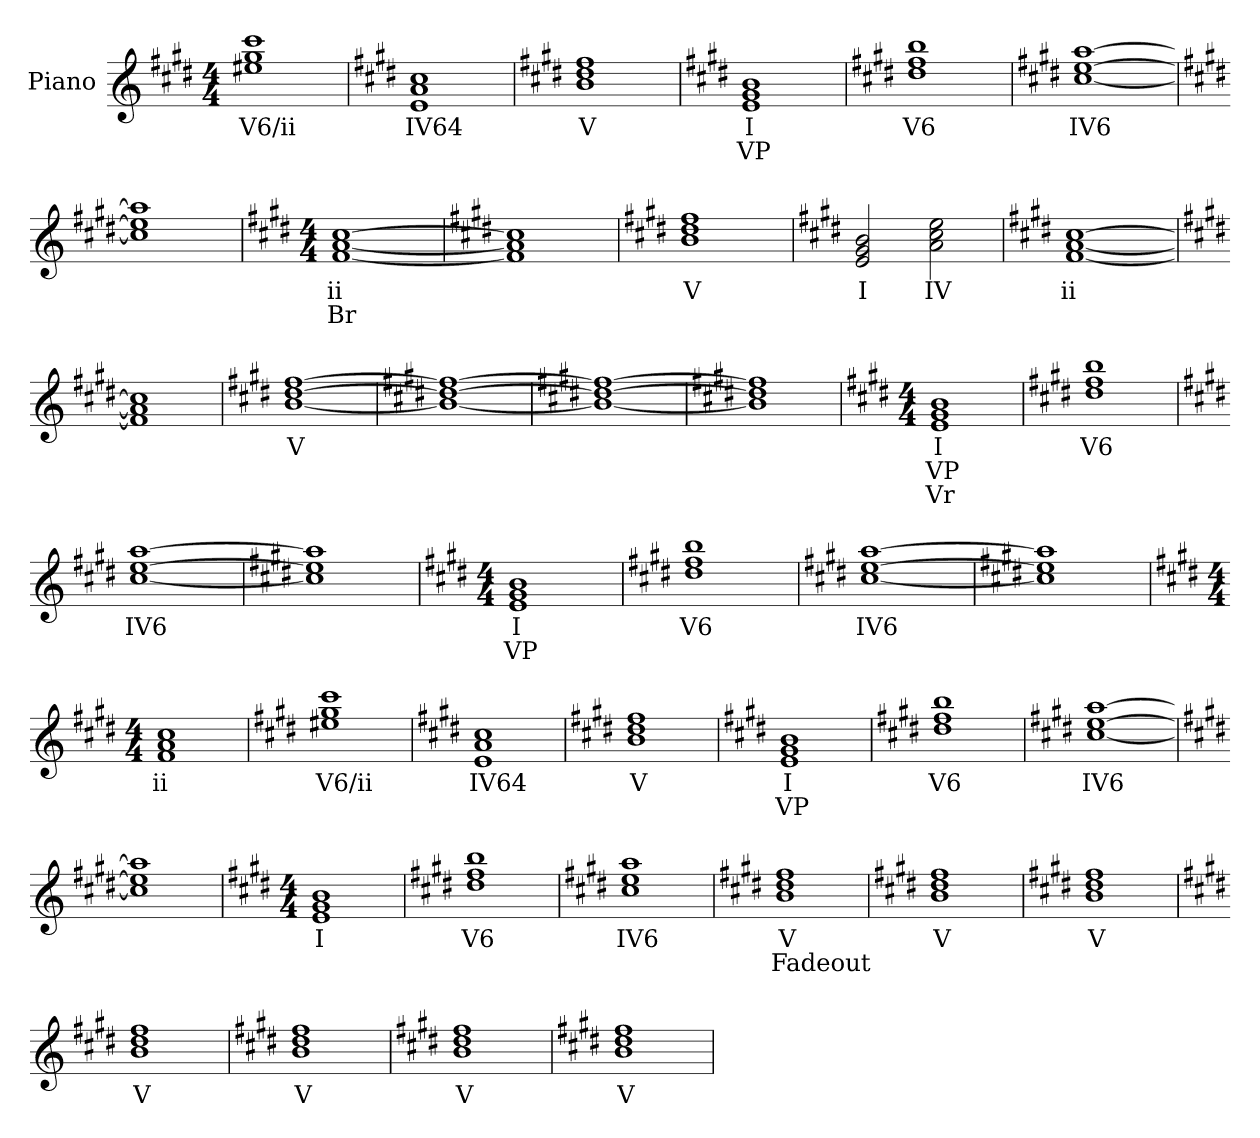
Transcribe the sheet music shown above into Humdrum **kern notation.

**kern	**text	**text	**text
*part1	*part1	*part1	*part1
*staff1	*staff1	*staff1	*staff1
*I"Piano	*	*	*
*I'Pno	*	*	*
*k[f#c#g#d#]	*	*	*
*E:	*	*	*
*M4/4	*	*	*
=	=	=	=
1ee#X 1gg# 1ccc#	V6/ii	.	.
=	=	=	=
*k[f#c#g#d#]	*	*	*
*E:	*	*	*
1e 1a 1cc#	IV64	.	.
=	=	=	=
*k[f#c#g#d#]	*	*	*
*E:	*	*	*
1b 1dd# 1ff#	V	.	.
=	=	=	=
*k[f#c#g#d#]	*	*	*
*E:	*	*	*
1e 1g# 1b	I	VP	.
=	=	=	=
*k[f#c#g#d#]	*	*	*
*E:	*	*	*
1dd# 1ff# 1bb	V6	.	.
=	=	=	=
*k[f#c#g#d#]	*	*	*
*E:	*	*	*
[1cc# [1ee [1aa	IV6	.	.
=	=	=	=
*k[f#c#g#d#]	*	*	*
*E:	*	*	*
1cc#] 1ee] 1aa]	.	.	.
=	=	=	=
*k[f#c#g#d#]	*	*	*
*E:	*	*	*
*M4/4	*	*	*
[1f# [1a [1cc#	ii	Br	.
=	=	=	=
*k[f#c#g#d#]	*	*	*
*E:	*	*	*
1f#] 1a] 1cc#]	.	.	.
=	=	=	=
*k[f#c#g#d#]	*	*	*
*E:	*	*	*
1b 1dd# 1ff#	V	.	.
=	=	=	=
*k[f#c#g#d#]	*	*	*
*E:	*	*	*
2e 2g# 2b	I	.	.
2a 2cc# 2ee	IV	.	.
=	=	=	=
*k[f#c#g#d#]	*	*	*
*E:	*	*	*
[1f# [1a [1cc#	ii	.	.
=	=	=	=
*k[f#c#g#d#]	*	*	*
*E:	*	*	*
1f#] 1a] 1cc#]	.	.	.
=	=	=	=
*k[f#c#g#d#]	*	*	*
*E:	*	*	*
[1b [1dd# [1ff#	V	.	.
=	=	=	=
*k[f#c#g#d#]	*	*	*
*E:	*	*	*
1b_ 1dd#_ 1ff#_	.	.	.
=	=	=	=
*k[f#c#g#d#]	*	*	*
*E:	*	*	*
1b_ 1dd#_ 1ff#_	.	.	.
=	=	=	=
*k[f#c#g#d#]	*	*	*
*E:	*	*	*
1b] 1dd#] 1ff#]	.	.	.
=	=	=	=
*k[f#c#g#d#]	*	*	*
*E:	*	*	*
*M4/4	*	*	*
1e 1g# 1b	I	VP	Vr
=	=	=	=
*k[f#c#g#d#]	*	*	*
*E:	*	*	*
1dd# 1ff# 1bb	V6	.	.
=	=	=	=
*k[f#c#g#d#]	*	*	*
*E:	*	*	*
[1cc# [1ee [1aa	IV6	.	.
=	=	=	=
*k[f#c#g#d#]	*	*	*
*E:	*	*	*
1cc#] 1ee] 1aa]	.	.	.
=	=	=	=
*k[f#c#g#d#]	*	*	*
*E:	*	*	*
*M4/4	*	*	*
1e 1g# 1b	I	VP	.
=	=	=	=
*k[f#c#g#d#]	*	*	*
*E:	*	*	*
1dd# 1ff# 1bb	V6	.	.
=	=	=	=
*k[f#c#g#d#]	*	*	*
*E:	*	*	*
[1cc# [1ee [1aa	IV6	.	.
=	=	=	=
*k[f#c#g#d#]	*	*	*
*E:	*	*	*
1cc#] 1ee] 1aa]	.	.	.
=	=	=	=
*k[f#c#g#d#]	*	*	*
*E:	*	*	*
*M4/4	*	*	*
1f# 1a 1cc#	ii	.	.
=	=	=	=
*k[f#c#g#d#]	*	*	*
*E:	*	*	*
1ee#X 1gg# 1ccc#	V6/ii	.	.
=	=	=	=
*k[f#c#g#d#]	*	*	*
*E:	*	*	*
1e 1a 1cc#	IV64	.	.
=	=	=	=
*k[f#c#g#d#]	*	*	*
*E:	*	*	*
1b 1dd# 1ff#	V	.	.
=	=	=	=
*k[f#c#g#d#]	*	*	*
*E:	*	*	*
1e 1g# 1b	I	VP	.
=	=	=	=
*k[f#c#g#d#]	*	*	*
*E:	*	*	*
1dd# 1ff# 1bb	V6	.	.
=	=	=	=
*k[f#c#g#d#]	*	*	*
*E:	*	*	*
[1cc# [1ee [1aa	IV6	.	.
=	=	=	=
*k[f#c#g#d#]	*	*	*
*E:	*	*	*
1cc#] 1ee] 1aa]	.	.	.
=	=	=	=
*k[f#c#g#d#]	*	*	*
*E:	*	*	*
*M4/4	*	*	*
1e 1g# 1b	I	.	.
=	=	=	=
*k[f#c#g#d#]	*	*	*
*E:	*	*	*
1dd# 1ff# 1bb	V6	.	.
=	=	=	=
*k[f#c#g#d#]	*	*	*
*E:	*	*	*
1cc# 1ee 1aa	IV6	.	.
=	=	=	=
*k[f#c#g#d#]	*	*	*
*E:	*	*	*
1b 1dd# 1ff#	V	Fadeout	.
=	=	=	=
*k[f#c#g#d#]	*	*	*
*E:	*	*	*
1b 1dd# 1ff#	V	.	.
=	=	=	=
*k[f#c#g#d#]	*	*	*
*E:	*	*	*
1b 1dd# 1ff#	V	.	.
=	=	=	=
*k[f#c#g#d#]	*	*	*
*E:	*	*	*
1b 1dd# 1ff#	V	.	.
=	=	=	=
*k[f#c#g#d#]	*	*	*
*E:	*	*	*
1b 1dd# 1ff#	V	.	.
=	=	=	=
*k[f#c#g#d#]	*	*	*
*E:	*	*	*
1b 1dd# 1ff#	V	.	.
=	=	=	=
*k[f#c#g#d#]	*	*	*
*E:	*	*	*
1b 1dd# 1ff#	V	.	.
=	=	=	=
*-	*-	*-	*-
